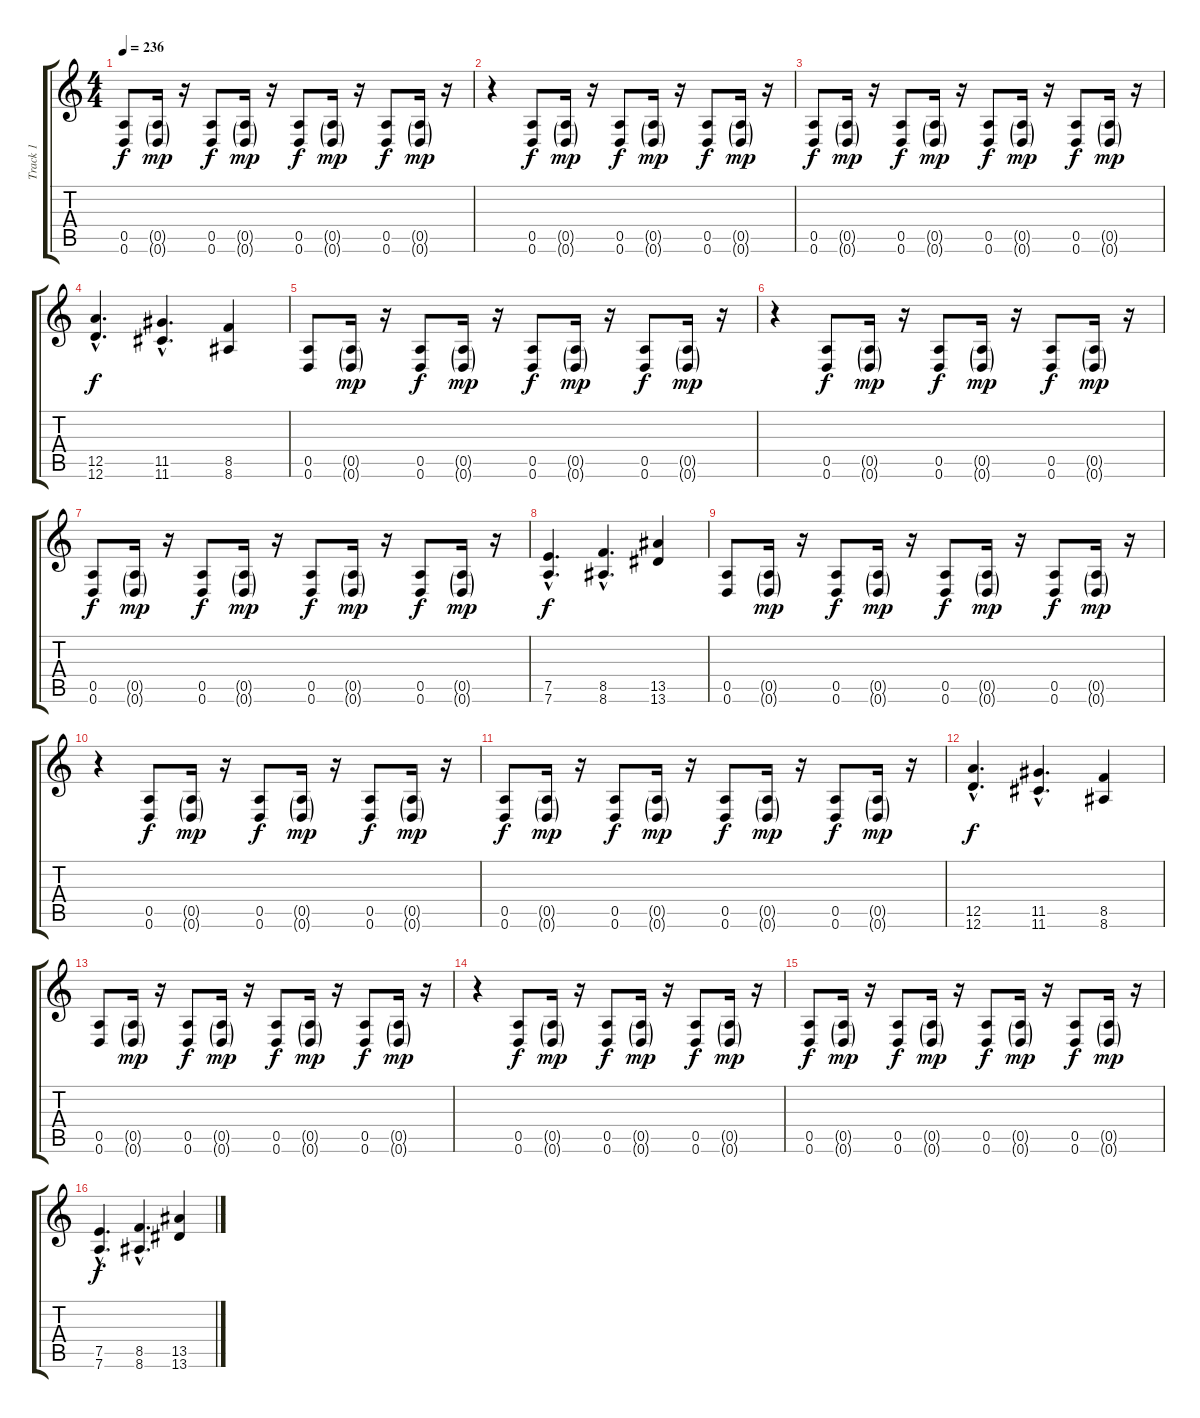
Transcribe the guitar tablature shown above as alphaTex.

\track ("Track 1" "Track 1") {instrument distortionguitar}
\staff {score tabs}
\tuning (E4 B3 G3 D3 A2 D2) {hide}
\ts (4 4)
\tempo 236
\clef g2
\ks c
(0.5 0.6).8{dy f} (0.5{g} 0.6{g}).16{dy mp} r.16 (0.5 0.6).8{dy f} (0.5{g} 0.6{g}).16{dy mp} r.16 (0.5 0.6).8{dy f} (0.5{g} 0.6{g}).16{dy mp} r.16 (0.5 0.6).8{dy f} (0.5{g} 0.6{g}).16{dy mp} r.16 |
r.4 (0.5 0.6).8{dy f} (0.5{g} 0.6{g}).16{dy mp} r.16 (0.5 0.6).8{dy f} (0.5{g} 0.6{g}).16{dy mp} r.16 (0.5 0.6).8{dy f} (0.5{g} 0.6{g}).16{dy mp} r.16 |
(0.5 0.6).8{dy f} (0.5{g} 0.6{g}).16{dy mp} r.16 (0.5 0.6).8{dy f} (0.5{g} 0.6{g}).16{dy mp} r.16 (0.5 0.6).8{dy f} (0.5{g} 0.6{g}).16{dy mp} r.16 (0.5 0.6).8{dy f} (0.5{g} 0.6{g}).16{dy mp} r.16 |
(12.5{hac} 12.6{hac}).4{d dy f} (11.5{hac} 11.6{hac}).4{d} (8.5 8.6).4 |
(0.5 0.6).8 (0.5{g} 0.6{g}).16{dy mp} r.16 (0.5 0.6).8{dy f} (0.5{g} 0.6{g}).16{dy mp} r.16 (0.5 0.6).8{dy f} (0.5{g} 0.6{g}).16{dy mp} r.16 (0.5 0.6).8{dy f} (0.5{g} 0.6{g}).16{dy mp} r.16 |
r.4 (0.5 0.6).8{dy f} (0.5{g} 0.6{g}).16{dy mp} r.16 (0.5 0.6).8{dy f} (0.5{g} 0.6{g}).16{dy mp} r.16 (0.5 0.6).8{dy f} (0.5{g} 0.6{g}).16{dy mp} r.16 |
(0.5 0.6).8{dy f} (0.5{g} 0.6{g}).16{dy mp} r.16 (0.5 0.6).8{dy f} (0.5{g} 0.6{g}).16{dy mp} r.16 (0.5 0.6).8{dy f} (0.5{g} 0.6{g}).16{dy mp} r.16 (0.5 0.6).8{dy f} (0.5{g} 0.6{g}).16{dy mp} r.16 |
(7.5{hac} 7.6{hac}).4{d dy f} (8.5{hac} 8.6{hac}).4{d} (13.5 13.6).4 |
(0.5 0.6).8 (0.5{g} 0.6{g}).16{dy mp} r.16 (0.5 0.6).8{dy f} (0.5{g} 0.6{g}).16{dy mp} r.16 (0.5 0.6).8{dy f} (0.5{g} 0.6{g}).16{dy mp} r.16 (0.5 0.6).8{dy f} (0.5{g} 0.6{g}).16{dy mp} r.16 |
r.4 (0.5 0.6).8{dy f} (0.5{g} 0.6{g}).16{dy mp} r.16 (0.5 0.6).8{dy f} (0.5{g} 0.6{g}).16{dy mp} r.16 (0.5 0.6).8{dy f} (0.5{g} 0.6{g}).16{dy mp} r.16 |
(0.5 0.6).8{dy f} (0.5{g} 0.6{g}).16{dy mp} r.16 (0.5 0.6).8{dy f} (0.5{g} 0.6{g}).16{dy mp} r.16 (0.5 0.6).8{dy f} (0.5{g} 0.6{g}).16{dy mp} r.16 (0.5 0.6).8{dy f} (0.5{g} 0.6{g}).16{dy mp} r.16 |
(12.5{hac} 12.6{hac}).4{d dy f} (11.5{hac} 11.6{hac}).4{d} (8.5 8.6).4 |
(0.5 0.6).8 (0.5{g} 0.6{g}).16{dy mp} r.16 (0.5 0.6).8{dy f} (0.5{g} 0.6{g}).16{dy mp} r.16 (0.5 0.6).8{dy f} (0.5{g} 0.6{g}).16{dy mp} r.16 (0.5 0.6).8{dy f} (0.5{g} 0.6{g}).16{dy mp} r.16 |
r.4 (0.5 0.6).8{dy f} (0.5{g} 0.6{g}).16{dy mp} r.16 (0.5 0.6).8{dy f} (0.5{g} 0.6{g}).16{dy mp} r.16 (0.5 0.6).8{dy f} (0.5{g} 0.6{g}).16{dy mp} r.16 |
(0.5 0.6).8{dy f} (0.5{g} 0.6{g}).16{dy mp} r.16 (0.5 0.6).8{dy f} (0.5{g} 0.6{g}).16{dy mp} r.16 (0.5 0.6).8{dy f} (0.5{g} 0.6{g}).16{dy mp} r.16 (0.5 0.6).8{dy f} (0.5{g} 0.6{g}).16{dy mp} r.16 |
(7.5{hac} 7.6{hac}).4{d dy f} (8.5{hac} 8.6{hac}).4{d} (13.5 13.6).4
